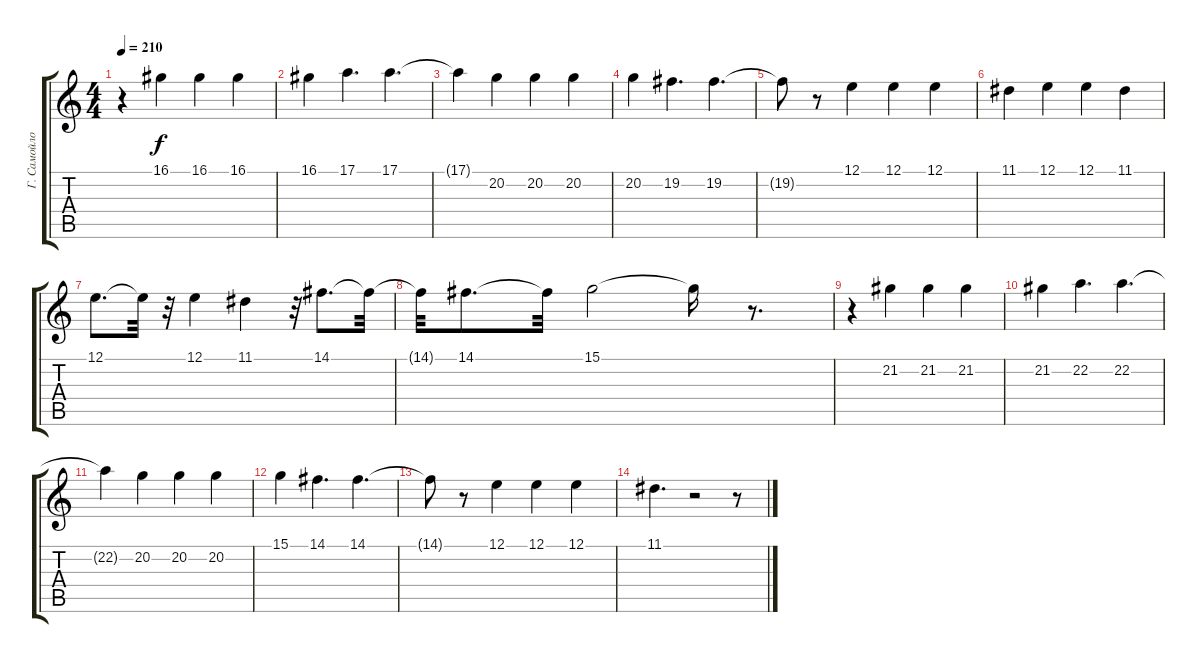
\track ("Г. Самойлов (вокал)" "Г. Самойло") {instrument lead6voice}
\staff {score tabs}
\tuning (E4 B3 G3 D3 A2 E2) {hide}
\ts (4 4)
\tempo 210
\clef g2
\ks c
r.4{dy f} 16.1.4 16.1.4 16.1.4 |
16.1.4 17.1.4{d} 17.1.4{d} |
17.1{t}.4 20.2.4 20.2.4 20.2.4 |
20.2.4 19.2.4{d} 19.2.4{d} |
19.2{t}.8 r.8 12.1.4 12.1.4 12.1.4 |
11.1.4 12.1.4 12.1.4 11.1.4 |
12.1.8{d} 12.1{t}.32 r.32 12.1.4 11.1.4 r.32 14.1.8{d} 14.1{t}.32 |
14.1{t}.32 14.1.8{d} 14.1{t}.32 15.1.2 15.1{t}.16 r.8{d} |
r.4 21.2.4 21.2.4 21.2.4 |
21.2.4 22.2.4{d} 22.2.4{d} |
22.2{t}.4 20.2.4 20.2.4 20.2.4 |
15.1.4 14.1.4{d} 14.1.4{d} |
14.1{t}.8 r.8 12.1.4 12.1.4 12.1.4 |
11.1.4{d} r.2 r.8
